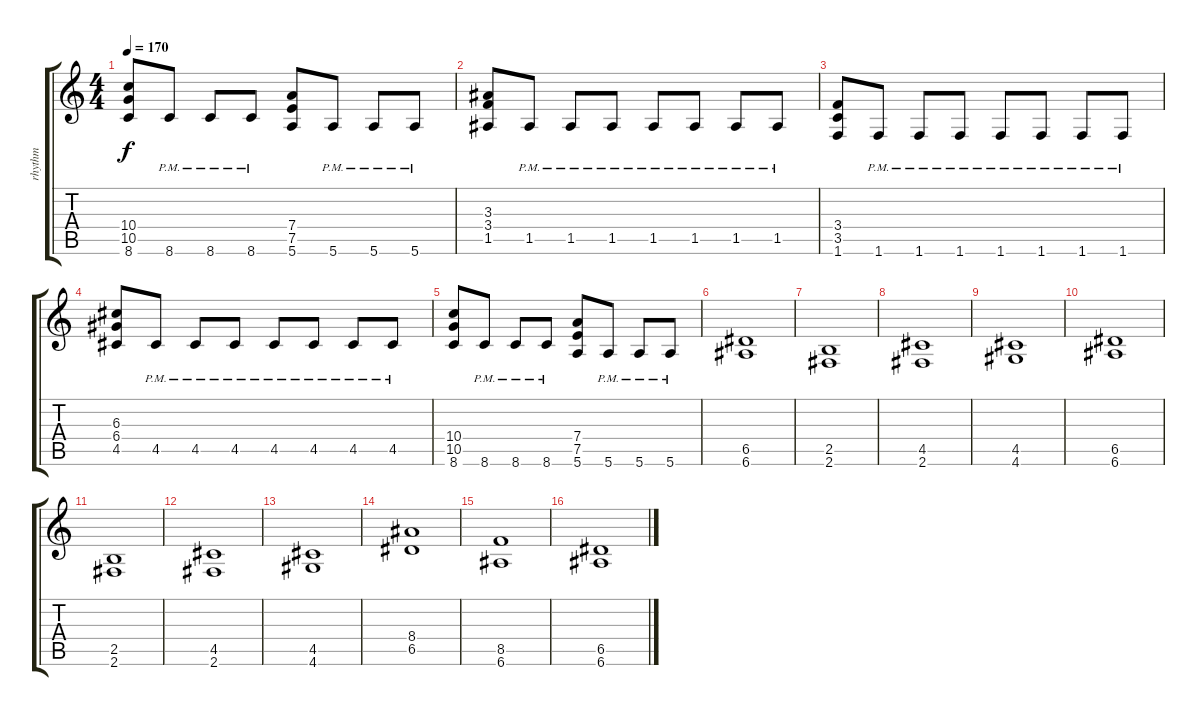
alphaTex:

\track ("rhythm" "rhythm") {instrument distortionguitar}
\staff {score tabs}
\tuning (E4 B3 G3 D3 A2 E2) {hide}
\ts (4 4)
\tempo 170
\clef g2
\ks c
(10.4 10.5 8.6).8{dy f} 8.6{pm}.8 8.6{pm}.8 8.6{pm}.8 (7.4 7.5 5.6).8 5.6{pm}.8 5.6{pm}.8 5.6{pm}.8 |
(3.3 3.4 1.5).8 1.5{pm}.8 1.5{pm}.8 1.5{pm}.8 1.5{pm}.8 1.5{pm}.8 1.5{pm}.8 1.5{pm}.8 |
(3.4 3.5 1.6).8 1.6{pm}.8 1.6{pm}.8 1.6{pm}.8 1.6{pm}.8 1.6{pm}.8 1.6{pm}.8 1.6{pm}.8 |
(6.3 6.4 4.5).8 4.5{pm}.8 4.5{pm}.8 4.5{pm}.8 4.5{pm}.8 4.5{pm}.8 4.5{pm}.8 4.5{pm}.8 |
(10.4 10.5 8.6).8 8.6{pm}.8 8.6{pm}.8 8.6{pm}.8 (7.4 7.5 5.6).8 5.6{pm}.8 5.6{pm}.8 5.6{pm}.8 |
(6.5 6.6).1 |
(2.5 2.6).1 |
(4.5 2.6).1 |
(4.5 4.6).1 |
(6.5 6.6).1 |
(2.5 2.6).1 |
(4.5 2.6).1 |
(4.5 4.6).1 |
(8.4 6.5).1 |
(8.5 6.6).1 |
(6.5 6.6).1
